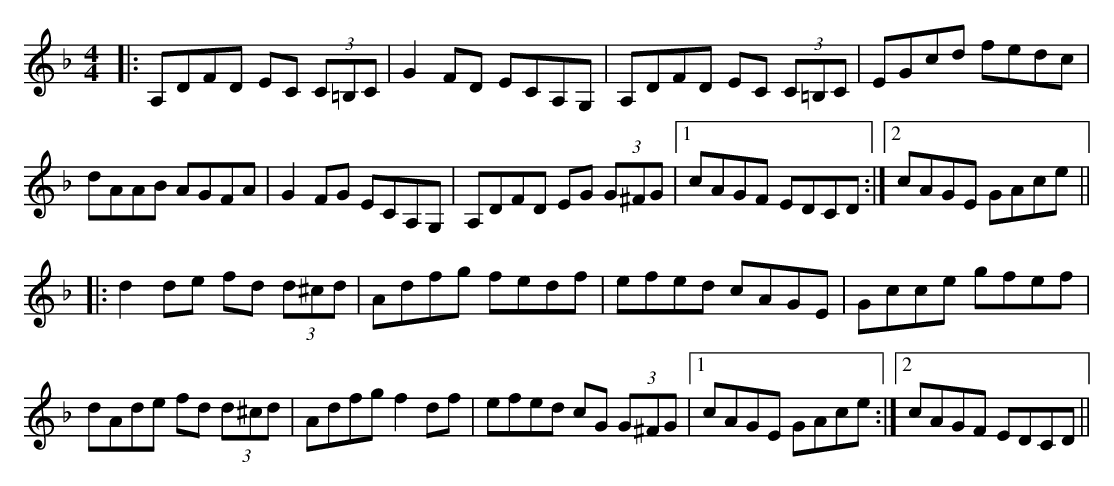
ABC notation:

X:1
M:4/4
K:Dmin
|:A,DFD EC (3C=B,C|G2 FD ECA,G,|A,DFD EC (3C=B,C|EGcd fedc|
dAAB AGFA|G2 FG ECA,G,|A,DFD EG (3G^FG|1 cAGF EDCD:|2 cAGE GAce||
|:d2 de fd (3d^cd|Adfg fedf|efed cAGE|Gcce gfef|
dAde fd (3d^cd|Adfg f2 df|efed cG (3G^FG|1 cAGE GAce:|2 cAGF EDCD||
